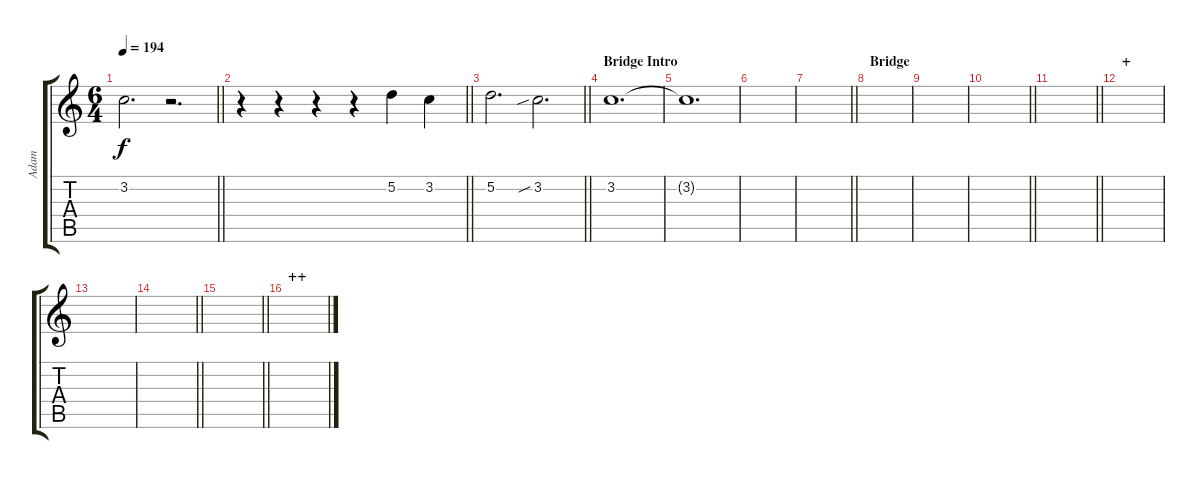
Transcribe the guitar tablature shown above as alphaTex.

\track ("Adam" "Adam") {instrument overdrivenguitar}
\staff {score tabs}
\tuning (D4 A3 F3 C3 G2 C2) {hide}
\ts (6 4)
\tempo 194
\clef g2
\barLineRight lightlight
\ks c
3.2{t}.2{d dy f} r.2{d} |
\barLineRight lightlight
r.4 r.4 r.4 r.4 5.2.4 3.2.4 |
\barLineRight lightlight
5.2.2{d} 3.2{sib}.2{d} |
\section ("" "Bridge Intro")
3.2.1{d volume 5} |
3.2{t}.1{d} |
|
\barLineRight lightlight
|
\section ("" "Bridge")
|
|
\barLineRight lightlight
|
\barLineRight lightlight
|
\section ("" "+")
|
|
\barLineRight lightlight
|
\barLineRight lightlight
|
\section ("" "++")
